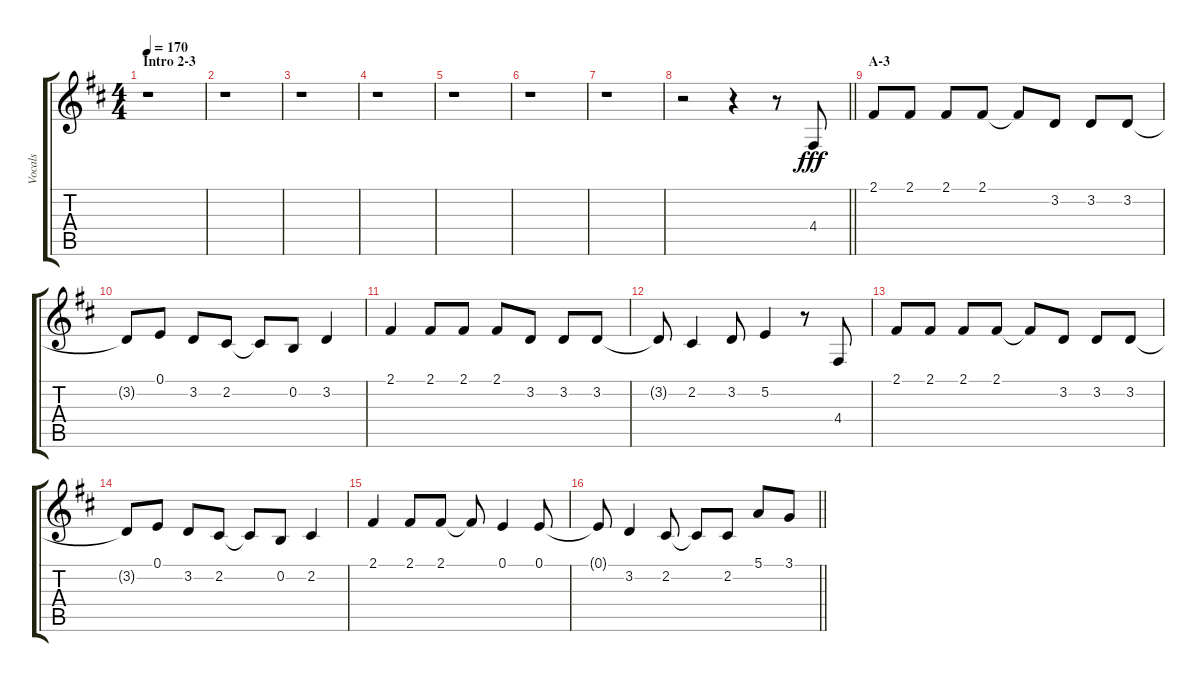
\track ("Vocals" "Vocals") {instrument voiceoohs}
\staff {score tabs}
\tuning (E4 B3 G3 D3 A2 E2) {hide}
\ts (4 4)
\section ("" "Intro 2-3")
\tempo 170
\clef g2
\ks d
r.1{dy fff} |
r.1 |
r.1 |
r.1 |
r.1 |
r.1 |
r.1 |
\barLineRight lightlight
r.2 r.4 r.8 4.4.8 |
\section ("" "A-3")
2.1.8 2.1.8 2.1.8 2.1.8 2.1{t}.8 3.2.8 3.2.8 3.2.8 |
3.2{t}.8 0.1.8 3.2.8 2.2.8 2.2{t}.8 0.2.8 3.2.4 |
2.1.4 2.1.8 2.1.8 2.1.8 3.2.8 3.2.8 3.2.8 |
3.2{t}.8 2.2.4 3.2.8 5.2.4 r.8 4.4.8 |
2.1.8 2.1.8 2.1.8 2.1.8 2.1{t}.8 3.2.8 3.2.8 3.2.8 |
3.2{t}.8 0.1.8 3.2.8 2.2.8 2.2{t}.8 0.2.8 2.2.4 |
2.1.4 2.1.8 2.1.8 2.1{t}.8 0.1.4 0.1.8 |
\barLineRight lightlight
0.1{t}.8 3.2.4 2.2.8 2.2{t}.8 2.2.8 5.1.8 3.1.8
